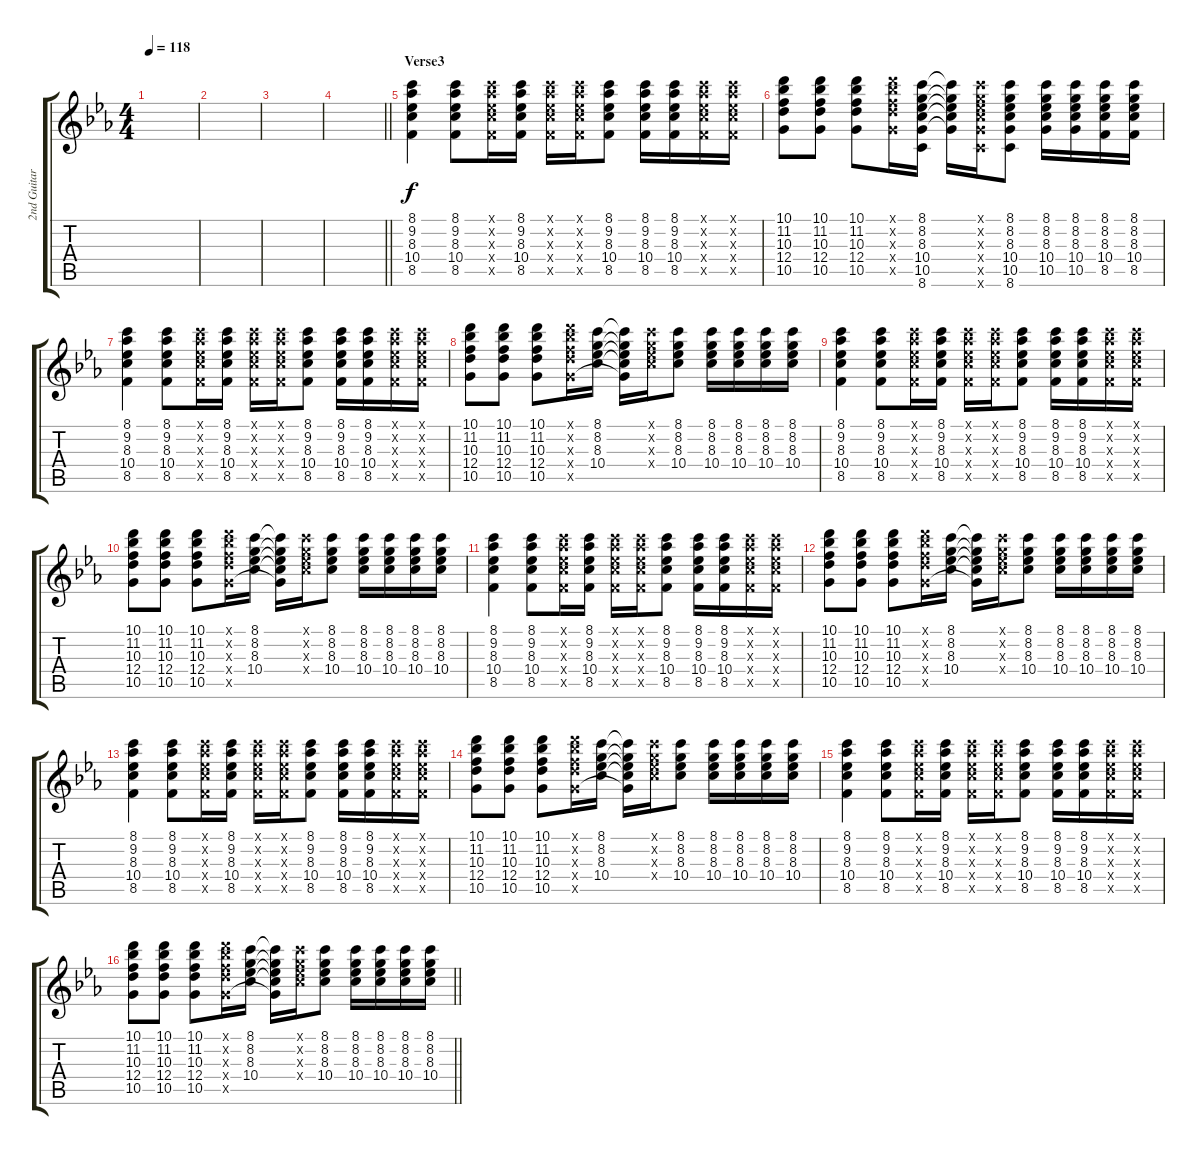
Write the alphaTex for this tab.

\track ("2nd Guitar" "2nd Guitar") {instrument electricguitarclean}
\staff {score tabs}
\tuning (E4 B3 G3 D3 A2 E2) {hide}
\ts (4 4)
\tempo 118
\clef g2
\ks cminor
|
|
|
\barLineRight lightlight
|
\section ("" "Verse3")
(8.1 9.2 8.3 10.4 8.5).4 (8.1 9.2 8.3 10.4 8.5).8 (8.1{x} 9.2{x} 8.3{x} 10.4{x} 8.5{x}).16 (8.1 9.2 8.3 10.4 8.5).16 (8.1{x} 9.2{x} 8.3{x} 10.4{x} 8.5{x}).16 (8.1{x} 9.2{x} 8.3{x} 10.4{x} 8.5{x}).16 (8.1 9.2 8.3 10.4 8.5).8 (8.1 9.2 8.3 10.4 8.5).16 (8.1 9.2 8.3 10.4 8.5).16 (8.1{x} 9.2{x} 8.3{x} 10.4{x} 8.5{x}).16 (8.1{x} 9.2{x} 8.3{x} 10.4{x} 8.5{x}).16 |
(10.1 11.2 10.3 12.4 10.5).8 (10.1 11.2 10.3 12.4 10.5).8 (10.1 11.2 10.3 12.4 10.5).8 (10.1{x} 11.2{x} 10.3{x} 12.4{x} 10.5{x}).16 (8.1 8.2 8.3 10.4 10.5 8.6).16 (8.1{t} 8.2{t} 8.3{t} 10.4{t} 10.5{t}).16 (8.1{x} 8.2{x} 8.3{x} 10.4{x} 10.5{x} 8.6{x}).16 (8.1 8.2 8.3 10.4 10.5 8.6).8 (8.1 8.2 8.3 10.4 10.5).16 (8.1 8.2 8.3 10.4 10.5).16 (8.1 8.2 8.3 10.4 8.5).16 (8.1 8.2 8.3 10.4 8.5).16 |
(8.1 9.2 8.3 10.4 8.5).4 (8.1 9.2 8.3 10.4 8.5).8 (8.1{x} 9.2{x} 8.3{x} 10.4{x} 8.5{x}).16 (8.1 9.2 8.3 10.4 8.5).16 (8.1{x} 9.2{x} 8.3{x} 10.4{x} 8.5{x}).16 (8.1{x} 9.2{x} 8.3{x} 10.4{x} 8.5{x}).16 (8.1 9.2 8.3 10.4 8.5).8 (8.1 9.2 8.3 10.4 8.5).16 (8.1 9.2 8.3 10.4 8.5).16 (8.1{x} 9.2{x} 8.3{x} 10.4{x} 8.5{x}).16 (8.1{x} 9.2{x} 8.3{x} 10.4{x} 8.5{x}).16 |
(10.1 11.2 10.3 12.4 10.5).8 (10.1 11.2 10.3 12.4 10.5).8 (10.1 11.2 10.3 12.4 10.5).8 (10.1{x} 11.2{x} 10.3{x} 12.4{x} 10.5{x}).16 (8.1 8.2 8.3 10.4).16 (8.1{t} 8.2{t} 8.3{t} 10.4{t} 10.5{t}).16 (8.1{x} 8.2{x} 8.3{x} 10.4{x}).16 (8.1 8.2 8.3 10.4).8 (8.1 8.2 8.3 10.4).16 (8.1 8.2 8.3 10.4).16 (8.1 8.2 8.3 10.4).16 (8.1 8.2 8.3 10.4).16 |
(8.1 9.2 8.3 10.4 8.5).4 (8.1 9.2 8.3 10.4 8.5).8 (8.1{x} 9.2{x} 8.3{x} 10.4{x} 8.5{x}).16 (8.1 9.2 8.3 10.4 8.5).16 (8.1{x} 9.2{x} 8.3{x} 10.4{x} 8.5{x}).16 (8.1{x} 9.2{x} 8.3{x} 10.4{x} 8.5{x}).16 (8.1 9.2 8.3 10.4 8.5).8 (8.1 9.2 8.3 10.4 8.5).16 (8.1 9.2 8.3 10.4 8.5).16 (8.1{x} 9.2{x} 8.3{x} 10.4{x} 8.5{x}).16 (8.1{x} 9.2{x} 8.3{x} 10.4{x} 8.5{x}).16 |
(10.1 11.2 10.3 12.4 10.5).8 (10.1 11.2 10.3 12.4 10.5).8 (10.1 11.2 10.3 12.4 10.5).8 (10.1{x} 11.2{x} 10.3{x} 12.4{x} 10.5{x}).16 (8.1 8.2 8.3 10.4).16 (8.1{t} 8.2{t} 8.3{t} 10.4{t} 10.5{t}).16 (8.1{x} 8.2{x} 8.3{x} 10.4{x}).16 (8.1 8.2 8.3 10.4).8 (8.1 8.2 8.3 10.4).16 (8.1 8.2 8.3 10.4).16 (8.1 8.2 8.3 10.4).16 (8.1 8.2 8.3 10.4).16 |
(8.1 9.2 8.3 10.4 8.5).4 (8.1 9.2 8.3 10.4 8.5).8 (8.1{x} 9.2{x} 8.3{x} 10.4{x} 8.5{x}).16 (8.1 9.2 8.3 10.4 8.5).16 (8.1{x} 9.2{x} 8.3{x} 10.4{x} 8.5{x}).16 (8.1{x} 9.2{x} 8.3{x} 10.4{x} 8.5{x}).16 (8.1 9.2 8.3 10.4 8.5).8 (8.1 9.2 8.3 10.4 8.5).16 (8.1 9.2 8.3 10.4 8.5).16 (8.1{x} 9.2{x} 8.3{x} 10.4{x} 8.5{x}).16 (8.1{x} 9.2{x} 8.3{x} 10.4{x} 8.5{x}).16 |
(10.1 11.2 10.3 12.4 10.5).8 (10.1 11.2 10.3 12.4 10.5).8 (10.1 11.2 10.3 12.4 10.5).8 (10.1{x} 11.2{x} 10.3{x} 12.4{x} 10.5{x}).16 (8.1 8.2 8.3 10.4).16 (8.1{t} 8.2{t} 8.3{t} 10.4{t} 10.5{t}).16 (8.1{x} 8.2{x} 8.3{x} 10.4{x}).16 (8.1 8.2 8.3 10.4).8 (8.1 8.2 8.3 10.4).16 (8.1 8.2 8.3 10.4).16 (8.1 8.2 8.3 10.4).16 (8.1 8.2 8.3 10.4).16 |
(8.1 9.2 8.3 10.4 8.5).4 (8.1 9.2 8.3 10.4 8.5).8 (8.1{x} 9.2{x} 8.3{x} 10.4{x} 8.5{x}).16 (8.1 9.2 8.3 10.4 8.5).16 (8.1{x} 9.2{x} 8.3{x} 10.4{x} 8.5{x}).16 (8.1{x} 9.2{x} 8.3{x} 10.4{x} 8.5{x}).16 (8.1 9.2 8.3 10.4 8.5).8 (8.1 9.2 8.3 10.4 8.5).16 (8.1 9.2 8.3 10.4 8.5).16 (8.1{x} 9.2{x} 8.3{x} 10.4{x} 8.5{x}).16 (8.1{x} 9.2{x} 8.3{x} 10.4{x} 8.5{x}).16 |
(10.1 11.2 10.3 12.4 10.5).8 (10.1 11.2 10.3 12.4 10.5).8 (10.1 11.2 10.3 12.4 10.5).8 (10.1{x} 11.2{x} 10.3{x} 12.4{x} 10.5{x}).16 (8.1 8.2 8.3 10.4).16 (8.1{t} 8.2{t} 8.3{t} 10.4{t} 10.5{t}).16 (8.1{x} 8.2{x} 8.3{x} 10.4{x}).16 (8.1 8.2 8.3 10.4).8 (8.1 8.2 8.3 10.4).16 (8.1 8.2 8.3 10.4).16 (8.1 8.2 8.3 10.4).16 (8.1 8.2 8.3 10.4).16 |
(8.1 9.2 8.3 10.4 8.5).4 (8.1 9.2 8.3 10.4 8.5).8 (8.1{x} 9.2{x} 8.3{x} 10.4{x} 8.5{x}).16 (8.1 9.2 8.3 10.4 8.5).16 (8.1{x} 9.2{x} 8.3{x} 10.4{x} 8.5{x}).16 (8.1{x} 9.2{x} 8.3{x} 10.4{x} 8.5{x}).16 (8.1 9.2 8.3 10.4 8.5).8 (8.1 9.2 8.3 10.4 8.5).16 (8.1 9.2 8.3 10.4 8.5).16 (8.1{x} 9.2{x} 8.3{x} 10.4{x} 8.5{x}).16 (8.1{x} 9.2{x} 8.3{x} 10.4{x} 8.5{x}).16 |
\barLineRight lightlight
(10.1 11.2 10.3 12.4 10.5).8 (10.1 11.2 10.3 12.4 10.5).8 (10.1 11.2 10.3 12.4 10.5).8 (10.1{x} 11.2{x} 10.3{x} 12.4{x} 10.5{x}).16 (8.1 8.2 8.3 10.4).16 (8.1{t} 8.2{t} 8.3{t} 10.4{t} 10.5{t}).16 (8.1{x} 8.2{x} 8.3{x} 10.4{x}).16 (8.1 8.2 8.3 10.4).8 (8.1 8.2 8.3 10.4).16 (8.1 8.2 8.3 10.4).16 (8.1 8.2 8.3 10.4).16 (8.1 8.2 8.3 10.4).16
